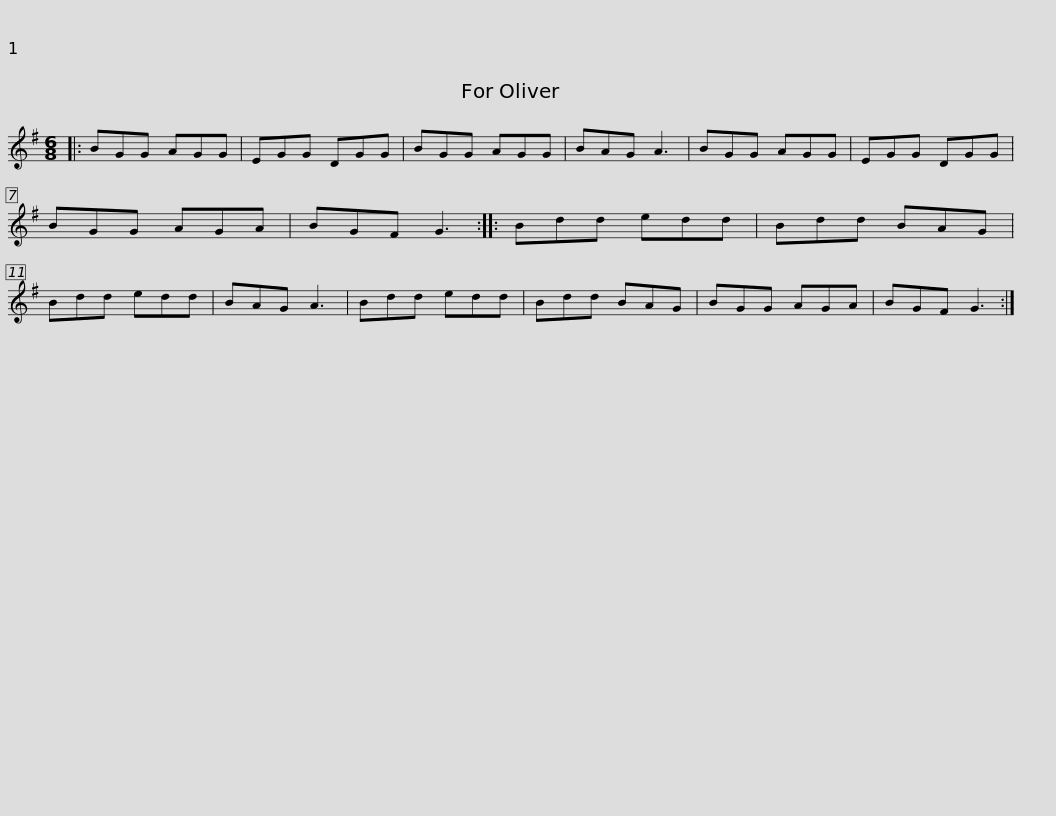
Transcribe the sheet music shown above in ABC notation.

X:1
L:1/8
M:6/8
I:linebreak $
K:G
V:1 treble
V:1
|: BGG AGG | EGG DGG | BGG AGG | BAG A3 | BGG AGG | %5
 EGG DGG | BGG AGA |$ BGF G3 :: Bdd edd | Bdd BAG | %10
 Bdd edd | BAG A3 | Bdd edd | Bdd BAG | BGG AGA |$ %15
 BGF G3 :| %16
